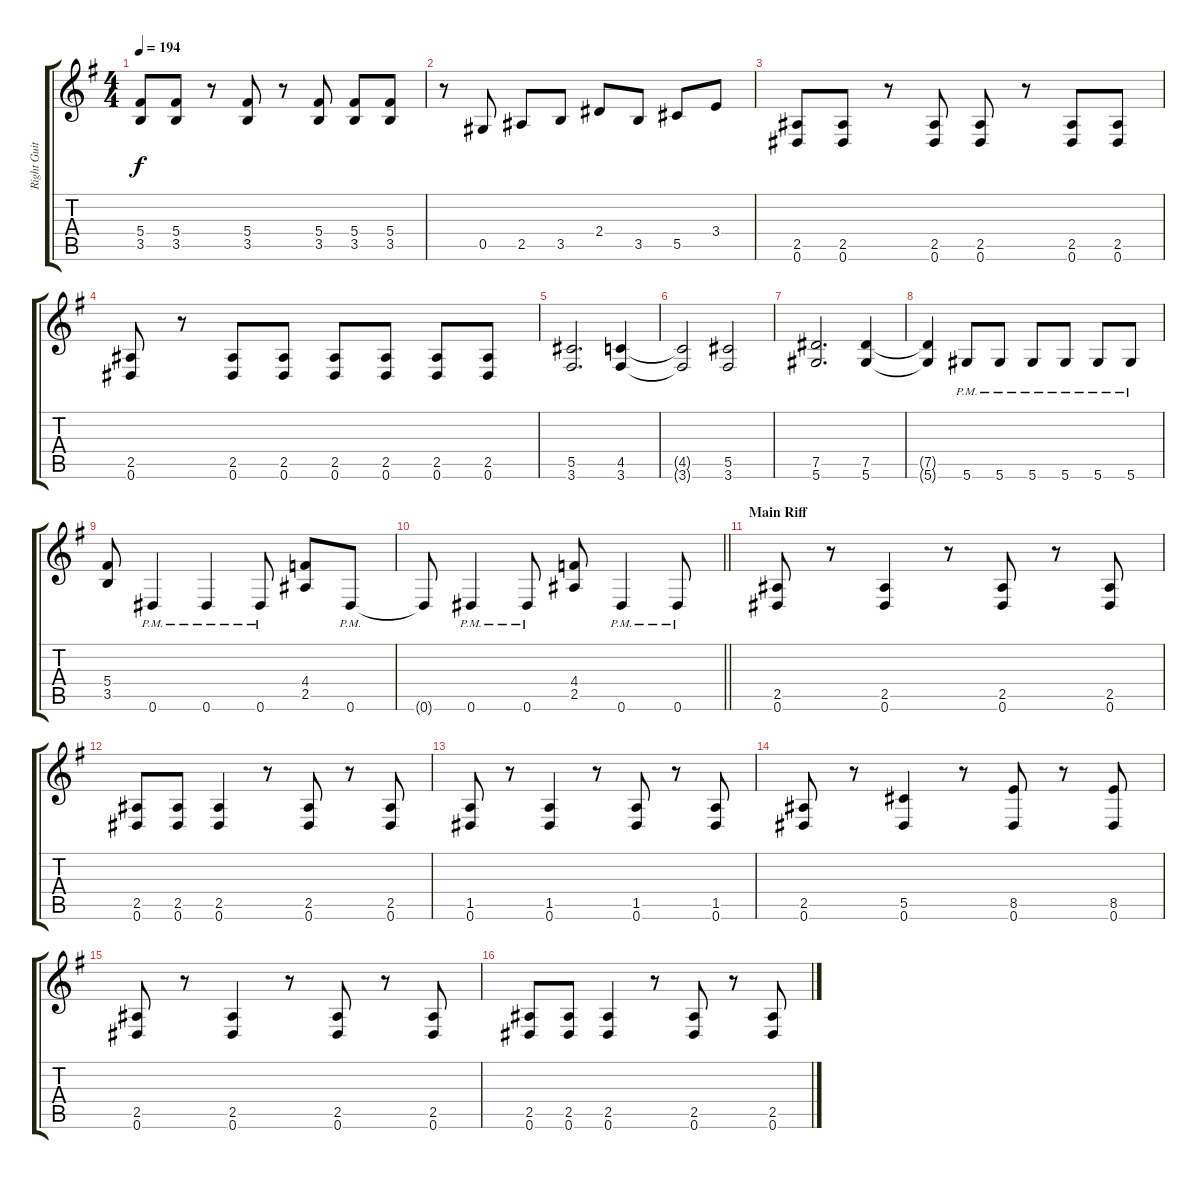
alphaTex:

\track ("Right Guitar" "Right Guit") {instrument distortionguitar}
\staff {score tabs}
\tuning (Eb4 Bb3 Gb3 Db3 Ab2 Eb2) {hide}
\ts (4 4)
\tempo 194
\clef g2
\ks g
(5.4 3.5).8{dy f} (5.4 3.5).8 r.8 (5.4 3.5).8 r.8 (5.4 3.5).8 (5.4 3.5).8 (5.4 3.5).8 |
r.8 0.5.8 2.5.8 3.5.8 2.4.8 3.5.8 5.5.8 3.4.8 |
(2.5 0.6).8 (2.5 0.6).8 r.8 (2.5 0.6).8 (2.5 0.6).8 r.8 (2.5 0.6).8 (2.5 0.6).8 |
(2.5 0.6).8 r.8 (2.5 0.6).8 (2.5 0.6).8 (2.5 0.6).8 (2.5 0.6).8 (2.5 0.6).8 (2.5 0.6).8 |
(5.5 3.6).2{d} (4.5 3.6).4 |
(4.5{t} 3.6{t}).2 (5.5 3.6).2 |
(7.5 5.6).2{d} (7.5 5.6).4 |
(7.5{t} 5.6{t}).4 5.6{pm}.8 5.6{pm}.8 5.6{pm}.8 5.6{pm}.8 5.6{pm}.8 5.6{pm}.8 |
(5.4 3.5).8 0.6{pm}.4 0.6{pm}.4 0.6{pm}.8 (4.4 2.5).8 0.6{pm}.8 |
\barLineRight lightlight
0.6{t}.8 0.6{pm}.4 0.6{pm}.8 (4.4 2.5).8 0.6{pm}.4 0.6{pm}.8 |
\section ("" "Main Riff")
(2.5 0.6).8 r.8 (2.5 0.6).4 r.8 (2.5 0.6).8 r.8 (2.5 0.6).8 |
(2.5 0.6).8 (2.5 0.6).8 (2.5 0.6).4 r.8 (2.5 0.6).8 r.8 (2.5 0.6).8 |
(1.5 0.6).8 r.8 (1.5 0.6).4 r.8 (1.5 0.6).8 r.8 (1.5 0.6).8 |
(2.5 0.6).8 r.8 (5.5 0.6).4 r.8 (8.5 0.6).8 r.8 (8.5 0.6).8 |
(2.5 0.6).8 r.8 (2.5 0.6).4 r.8 (2.5 0.6).8 r.8 (2.5 0.6).8 |
(2.5 0.6).8 (2.5 0.6).8 (2.5 0.6).4 r.8 (2.5 0.6).8 r.8 (2.5 0.6).8
